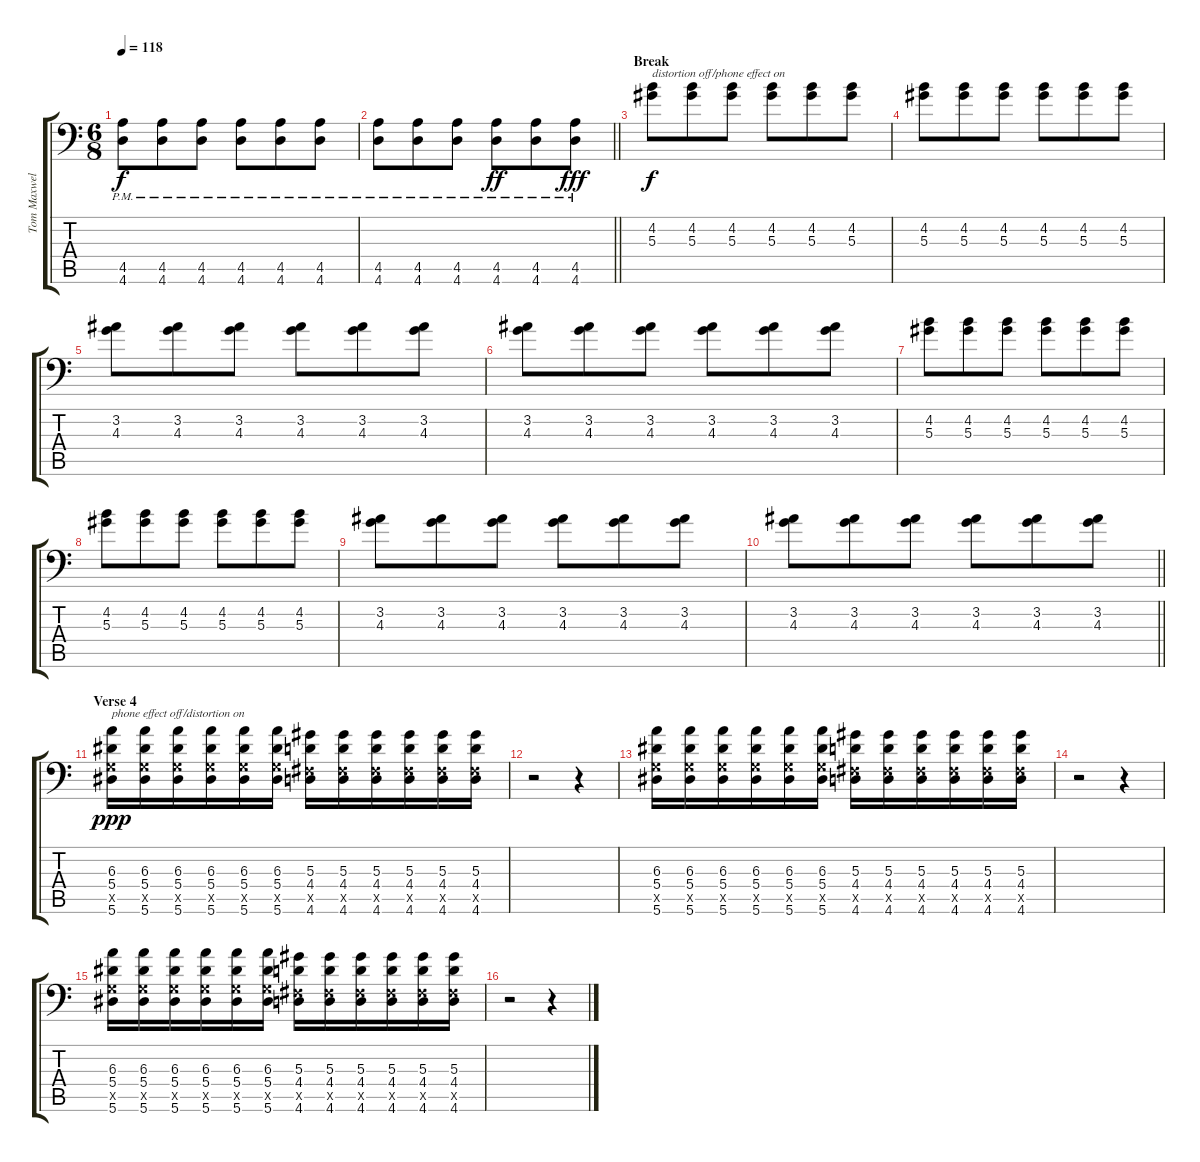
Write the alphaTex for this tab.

\track ("Tom Maxwell [Riff]" "Tom Maxwel") {instrument acousticguitarsteel}
\staff {score tabs}
\tuning (C4 G3 Eb3 Bb2 F2 Bb1) {hide}
\ts (6 8)
\tempo 118
\clef f4
\ks c
(4.5{pm} 4.6{pm}).8{dy f} (4.5{pm} 4.6{pm}).8 (4.5{pm} 4.6{pm}).8 (4.5{pm} 4.6{pm}).8 (4.5{pm} 4.6{pm}).8 (4.5{pm} 4.6{pm}).8 |
\barLineRight lightlight
(4.5{pm} 4.6{pm}).8 (4.5{pm} 4.6{pm}).8 (4.5{pm} 4.6{pm}).8 (4.5{pm} 4.6{pm}).8{dy ff} (4.5{pm} 4.6{pm}).8 (4.5{pm} 4.6{pm}).8{dy fff} |
\section ("" "Break")
(4.2 5.3).8{txt "distortion off/phone effect on" dy f volume 10 instrument electricguitarclean} (4.2 5.3).8 (4.2 5.3).8 (4.2 5.3).8 (4.2 5.3).8 (4.2 5.3).8 |
(4.2 5.3).8 (4.2 5.3).8 (4.2 5.3).8 (4.2 5.3).8 (4.2 5.3).8 (4.2 5.3).8 |
(3.2 4.3).8 (3.2 4.3).8 (3.2 4.3).8 (3.2 4.3).8 (3.2 4.3).8 (3.2 4.3).8 |
(3.2 4.3).8 (3.2 4.3).8 (3.2 4.3).8 (3.2 4.3).8 (3.2 4.3).8 (3.2 4.3).8 |
(4.2 5.3).8 (4.2 5.3).8 (4.2 5.3).8 (4.2 5.3).8 (4.2 5.3).8 (4.2 5.3).8 |
(4.2 5.3).8 (4.2 5.3).8 (4.2 5.3).8 (4.2 5.3).8 (4.2 5.3).8 (4.2 5.3).8 |
(3.2 4.3).8 (3.2 4.3).8 (3.2 4.3).8 (3.2 4.3).8 (3.2 4.3).8 (3.2 4.3).8 |
\barLineRight lightlight
(3.2 4.3).8 (3.2 4.3).8 (3.2 4.3).8 (3.2 4.3).8 (3.2 4.3).8 (3.2 4.3).8 |
\section ("" "Verse 4")
(6.3 5.4 2.5{x} 5.6).16{txt "phone effect off/distortion on" dy ppp volume 16 instrument distortionguitar} (6.3 5.4 2.5{x} 5.6).16 (6.3 5.4 2.5{x} 5.6).16 (6.3 5.4 2.5{x} 5.6).16 (6.3 5.4 2.5{x} 5.6).16 (6.3 5.4 2.5{x} 5.6).16 (5.3 4.4 1.5{x} 4.6).16 (5.3 4.4 1.5{x} 4.6).16 (5.3 4.4 1.5{x} 4.6).16 (5.3 4.4 1.5{x} 4.6).16 (5.3 4.4 1.5{x} 4.6).16 (5.3 4.4 1.5{x} 4.6).16 |
r.2 r.4 |
(6.3 5.4 2.5{x} 5.6).16 (6.3 5.4 2.5{x} 5.6).16 (6.3 5.4 2.5{x} 5.6).16 (6.3 5.4 2.5{x} 5.6).16 (6.3 5.4 2.5{x} 5.6).16 (6.3 5.4 2.5{x} 5.6).16 (5.3 4.4 1.5{x} 4.6).16 (5.3 4.4 1.5{x} 4.6).16 (5.3 4.4 1.5{x} 4.6).16 (5.3 4.4 1.5{x} 4.6).16 (5.3 4.4 1.5{x} 4.6).16 (5.3 4.4 1.5{x} 4.6).16 |
r.2 r.4 |
(6.3 5.4 2.5{x} 5.6).16 (6.3 5.4 2.5{x} 5.6).16 (6.3 5.4 2.5{x} 5.6).16 (6.3 5.4 2.5{x} 5.6).16 (6.3 5.4 2.5{x} 5.6).16 (6.3 5.4 2.5{x} 5.6).16 (5.3 4.4 1.5{x} 4.6).16 (5.3 4.4 1.5{x} 4.6).16 (5.3 4.4 1.5{x} 4.6).16 (5.3 4.4 1.5{x} 4.6).16 (5.3 4.4 1.5{x} 4.6).16 (5.3 4.4 1.5{x} 4.6).16 |
r.2 r.4
